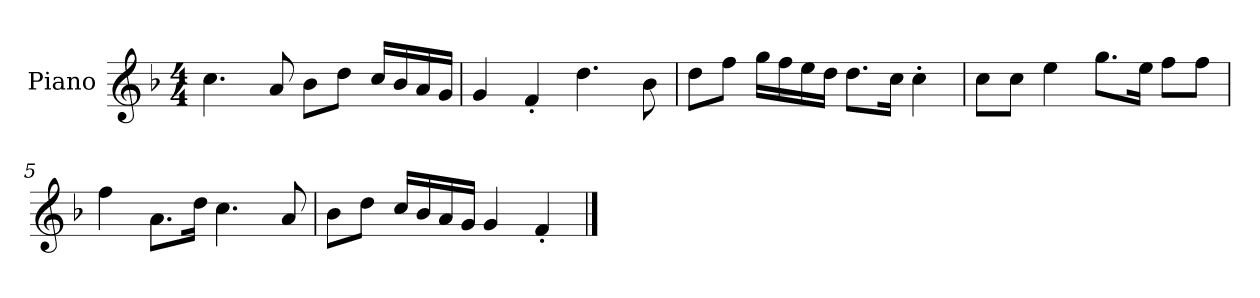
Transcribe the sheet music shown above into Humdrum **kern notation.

**kern
*part1
*staff1
*I"Piano
*I'P-no
*clefG2
*k[b-]
*M4/4
*MM90
=1
4.cc\
8a/
8b-\L
8dd\J
16cc/LL
16b-/
16a/
16g/JJ
=2
4g/
4f'/
4.dd\
8b-\
=3
8dd\L
8ff\J
16gg\LL
16ff\
16ee\
16dd\JJ
8.dd\L
16cc\Jk
4cc'\
=4
8cc\L
8cc\J
4ee\
8.gg\L
16ee\Jk
8ff\L
8ff\J
=5
4ff\
8.a\L
16dd\Jk
4.cc\
8a/
!!LO:LB:g=z
=6
8b-\L
8dd\J
16cc/LL
16b-/
16a/
16g/JJ
4g/
4f'/
==
*-
